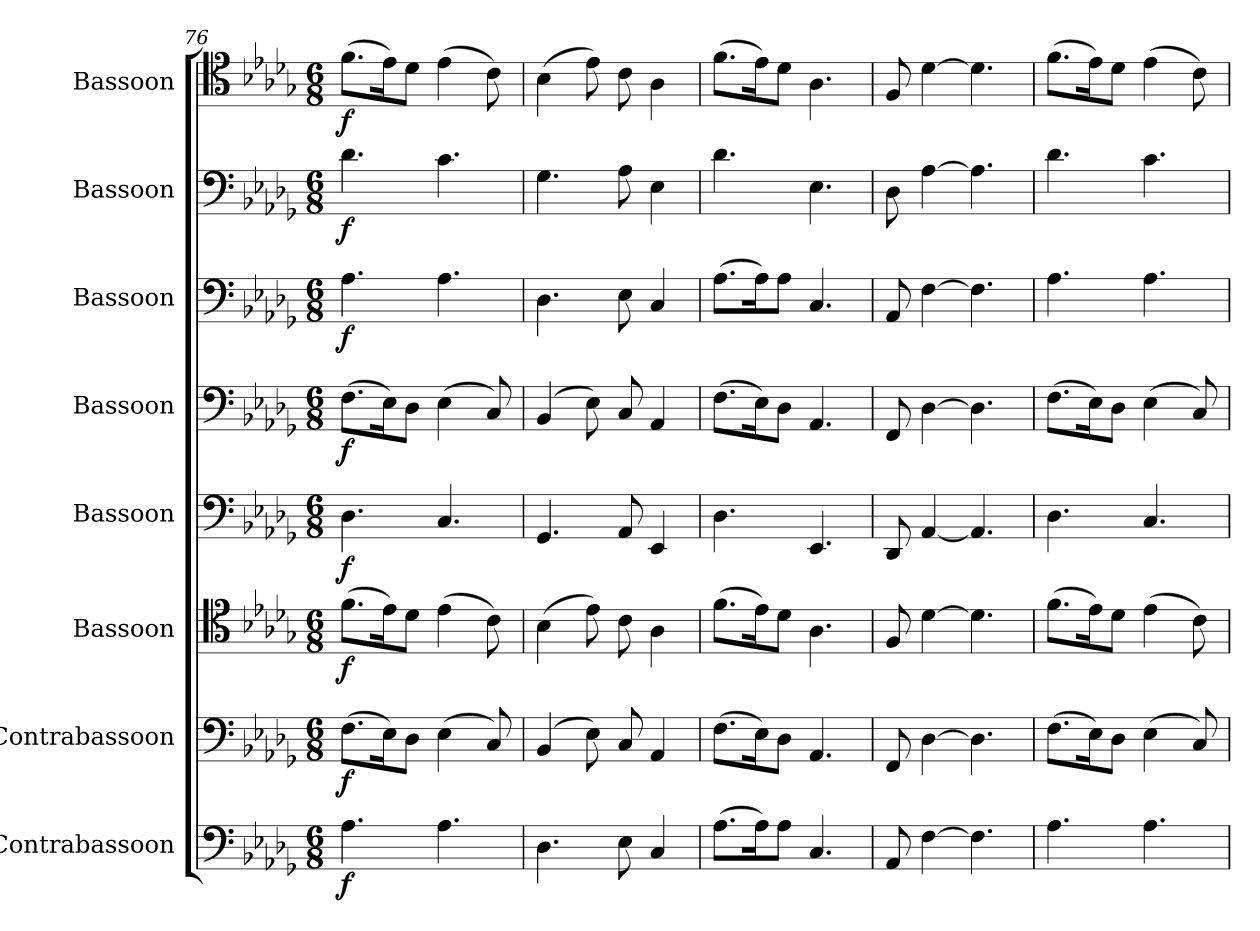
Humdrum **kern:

**kern	**dynam	**kern	**dynam	**kern	**dynam	**kern	**dynam	**kern	**dynam	**kern	**dynam	**kern	**dynam	**kern	**dynam
*part8	*part8	*part7	*part7	*part6	*part6	*part5	*part5	*part4	*part4	*part3	*part3	*part2	*part2	*part1	*part1
*staff8	*staff8	*staff7	*staff7	*staff6	*staff6	*staff5	*staff5	*staff4	*staff4	*staff3	*staff3	*staff2	*staff2	*staff1	*staff1
*I"Contrabassoon	*	*I"Contrabassoon	*	*I"Bassoon	*	*I"Bassoon	*	*I"Bassoon	*	*I"Bassoon	*	*I"Bassoon	*	*I"Bassoon	*
*I'Cbsn.	*	*I'Cbsn.	*	*I'Bsn.	*	*I'Bsn.	*	*I'Bsn.	*	*I'Bsn.	*	*I'Bsn.	*	*I'Bsn.	*
*clefF4	*	*clefF4	*	*clefC4	*	*clefF4	*	*clefF4	*	*clefF4	*	*clefF4	*	*clefC4	*
*ITrd7c12	*	*ITrd7c12	*	*	*	*	*	*	*	*	*	*	*	*	*
*k[b-e-a-d-g-]	*	*k[b-e-a-d-g-]	*	*k[b-e-a-d-g-]	*	*k[b-e-a-d-g-]	*	*k[b-e-a-d-g-]	*	*k[b-e-a-d-g-]	*	*k[b-e-a-d-g-]	*	*k[b-e-a-d-g-]	*
*M6/8	*	*M6/8	*	*M6/8	*	*M6/8	*	*M6/8	*	*M6/8	*	*M6/8	*	*M6/8	*
=76	=76	=76	=76	=76	=76	=76	=76	=76	=76	=76	=76	=76	=76	=76	=76
!	!LO:DY:b	!	!LO:DY:b	!	!LO:DY:b	!	!LO:DY:b	!	!LO:DY:b	!	!LO:DY:b	!	!LO:DY:b	!	!LO:DY:b
4.AA-\	f	(>8.FF\L	f	(>8.f\L	f	4.D-\	f	(>8.F\L	f	4.A-\	f	4.d-\	f	(>8.f\L	f
.	.	16EE-\K)	.	16e-\K)	.	.	.	16E-\K)	.	.	.	.	.	16e-\K)	.
.	.	8DD-\J	.	8d-\J	.	.	.	8D-\J	.	.	.	.	.	8d-\J	.
4.AA-\	.	(>4EE-\	.	(>4e-\	.	4.C/	.	(>4E-\	.	4.A-\	.	4.c\	.	(>4e-\	.
.	.	8CC/)	.	8c\)	.	.	.	8C/)	.	.	.	.	.	8c\)	.
=77	=77	=77	=77	=77	=77	=77	=77	=77	=77	=77	=77	=77	=77	=77	=77
4.DD-\	.	(>4BBB-/	.	(>4B-\	.	4.GG-/	.	(>4BB-/	.	4.D-\	.	4.G-\	.	(>4B-\	.
.	.	8EE-\)	.	8e-\)	.	.	.	8E-\)	.	.	.	.	.	8e-\)	.
8EE-\	.	8CC/	.	8c\	.	8AA-/	.	8C/	.	8E-\	.	8A-\	.	8c\	.
4CC/	.	4AAA-/	.	4A-\	.	4EE-/	.	4AA-/	.	4C/	.	4E-\	.	4A-\	.
=78	=78	=78	=78	=78	=78	=78	=78	=78	=78	=78	=78	=78	=78	=78	=78
(>8.AA-\L	.	(>8.FF\L	.	(>8.f\L	.	4.D-\	.	(>8.F\L	.	(>8.A-\L	.	4.d-\	.	(>8.f\L	.
16AA-\K)	.	16EE-\K)	.	16e-\K)	.	.	.	16E-\K)	.	16A-\K)	.	.	.	16e-\K)	.
8AA-\J	.	8DD-\J	.	8d-\J	.	.	.	8D-\J	.	8A-\J	.	.	.	8d-\J	.
4.CC/	.	4.AAA-/	.	4.A-\	.	4.EE-/	.	4.AA-/	.	4.C/	.	4.E-\	.	4.A-\	.
=79	=79	=79	=79	=79	=79	=79	=79	=79	=79	=79	=79	=79	=79	=79	=79
8AAA-/	.	8FFF/	.	8F/	.	8DD-/	.	8FF/	.	8AA-/	.	8D-\	.	8F/	.
[4FF\	.	[4DD-\	.	[4d-\	.	[4AA-/	.	[4D-\	.	[4F\	.	[4A-\	.	[4d-\	.
4.FF\]	.	4.DD-\]	.	4.d-\]	.	4.AA-/]	.	4.D-\]	.	4.F\]	.	4.A-\]	.	4.d-\]	.
=80	=80	=80	=80	=80	=80	=80	=80	=80	=80	=80	=80	=80	=80	=80	=80
4.AA-\	.	(>8.FF\L	.	(>8.f\L	.	4.D-\	.	(>8.F\L	.	4.A-\	.	4.d-\	.	(>8.f\L	.
.	.	16EE-\K)	.	16e-\K)	.	.	.	16E-\K)	.	.	.	.	.	16e-\K)	.
.	.	8DD-\J	.	8d-\J	.	.	.	8D-\J	.	.	.	.	.	8d-\J	.
4.AA-\	.	(>4EE-\	.	(>4e-\	.	4.C/	.	(>4E-\	.	4.A-\	.	4.c\	.	(>4e-\	.
.	.	8CC/)	.	8c\)	.	.	.	8C/)	.	.	.	.	.	8c\)	.
=	=	=	=	=	=	=	=	=	=	=	=	=	=	=	=
*-	*-	*-	*-	*-	*-	*-	*-	*-	*-	*-	*-	*-	*-	*-	*-
